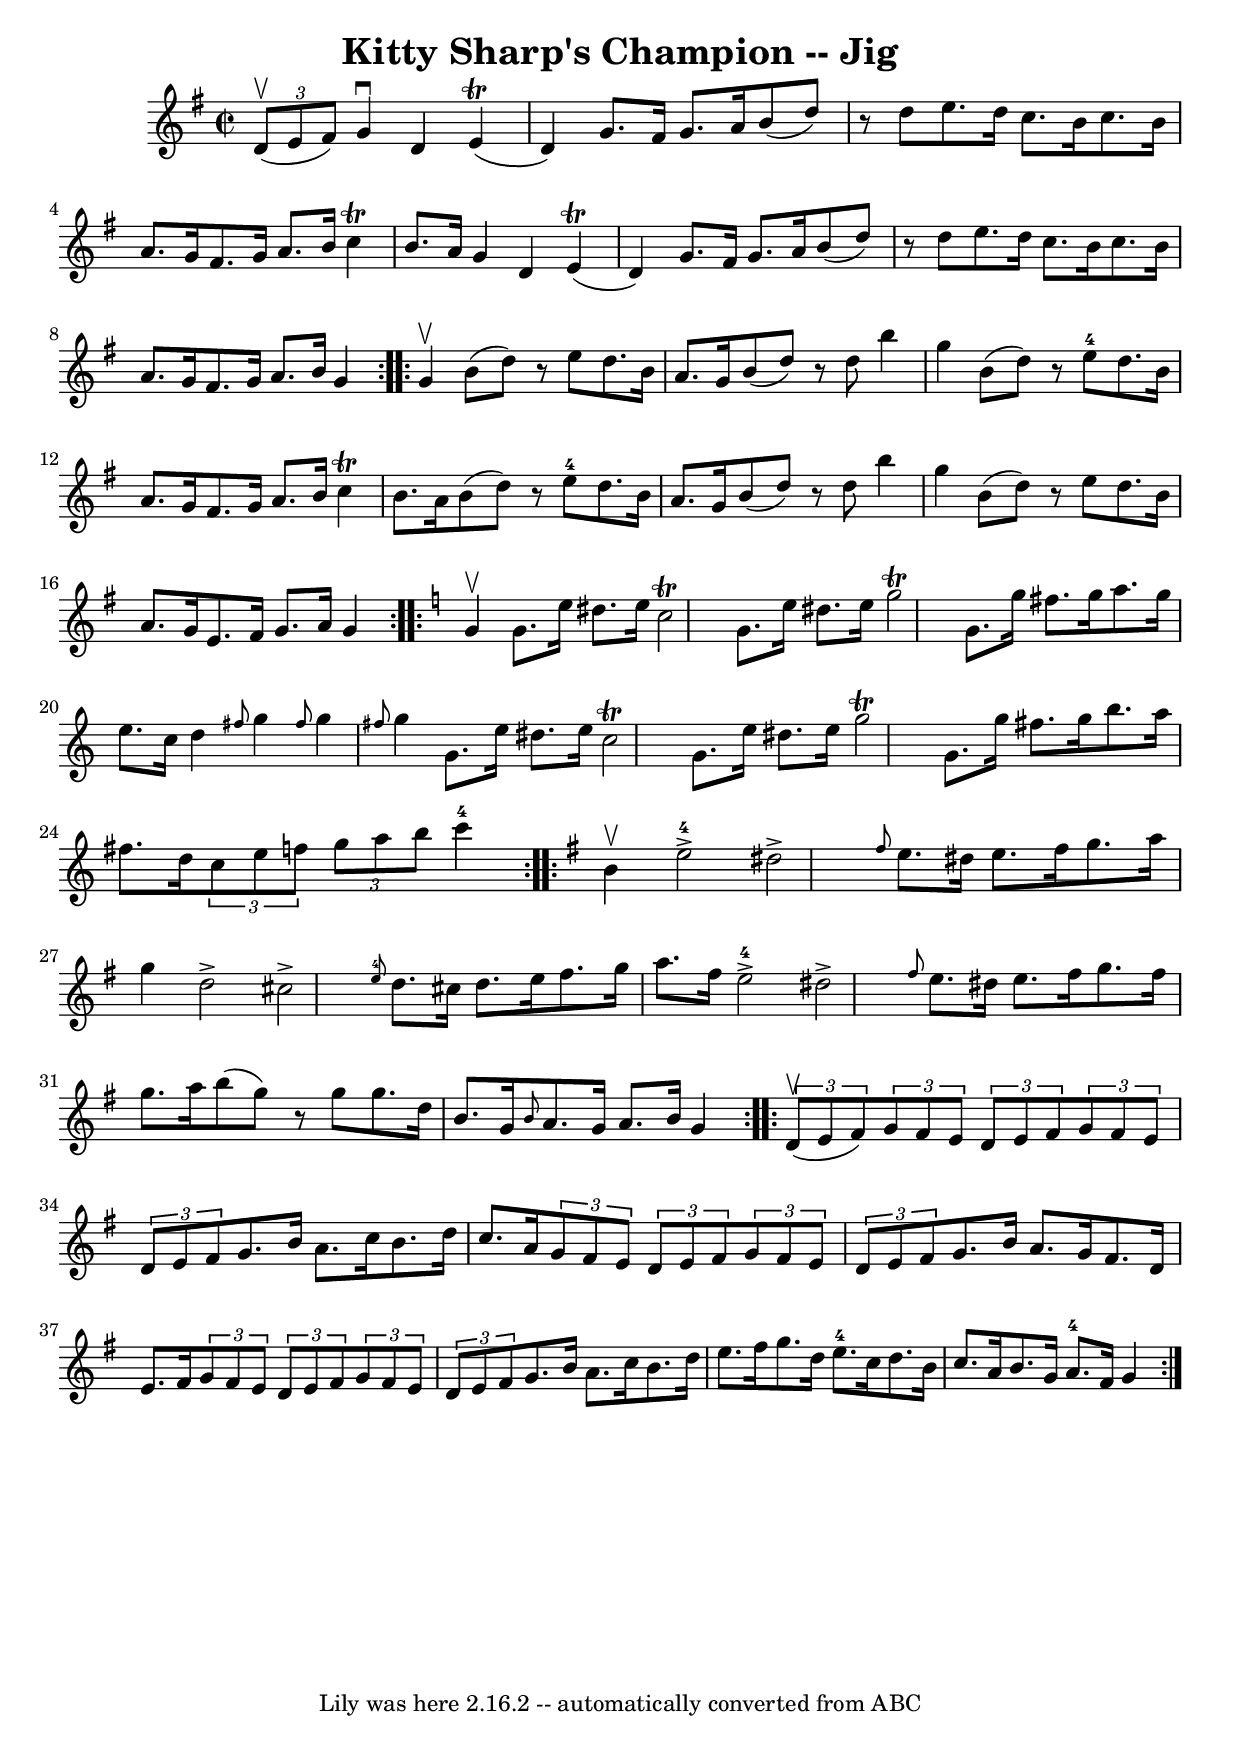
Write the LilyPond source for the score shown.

\version "2.16.2"
\include "Mammoth.ily"
\header {
  %% book = "Ryan's Mammoth Collection"
  crossRefNumber = "1"
  footnotes = "\\\\117 662"
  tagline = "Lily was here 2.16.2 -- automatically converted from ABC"
  title = "Kitty Sharp's Champion -- Jig"

}
voicedefault =  {



  \repeat volta 2 {

    \override Staff.TimeSignature #'style = #'C
    \time 2/2 
    \key g \major
    \times 2/3 { d'8^\upbow(e'8 fis'8) 
	       }  |
    g'4^\downbow d'4 e'4 (^\trill d'4)   |
    g'8.  
    fis'16 g'8. a'16 b'8 (d''8)   r8 d''8    |
    e''8.    
    d''16 c''8. b'16 c''8. b'16 a'8. g'16    |
    fis'8.    
    g'16 a'8. b'16 c''4^\trill b'8. a'16    |
    g'4 d'4  
    e'4^\trill(d'4)   |
    g'8. fis'16 g'8. a'16 b'8 (
    d''8)   r8 d''8    |
    e''8. d''16 c''8. b'16 c''8.    
    b'16 a'8. g'16    |
    fis'8. g'16 a'8. b'16 g'4    
  }   
  
  \repeat volta 2 {
    g'4^\upbow |
    b'8 (d''8)   r8 e''8    
    d''8. b'16 a'8. g'16    |
    b'8 (d''8)   r8 d''8 b''4  
    g''4    |
    b'8 (d''8)   r8 e''8-4 d''8. b'16 a'8.  
    g'16    |
    fis'8. g'16 a'8. b'16 c''4^\trill b'8.    
    a'16    |
    b'8 (d''8)   r8 e''8-4 d''8. b'16 a'8.  
    g'16    |
    b'8 (d''8)   r8 d''8 b''4 g''4    |
    
    b'8 (d''8)   r8 e''8 d''8. b'16 a'8. g'16    |
    e'8.  
    fis'16 g'8. a'16 g'4    
  }   
  \key c \major
  
  \repeat volta 2 {
    g'4^\upbow |
    g'8. e''16 dis''8. e''16 c''2^\trill    |
    g'8. e''16 dis''8. e''16 g''2^\trill   |
    g'8.  
    g''16 fis''8. g''16 a''8. g''16 e''8. c''16    |
    
    d''4  \grace { fis''8  
		 } g''4  \grace { fis''8  
				} g''4  \grace {    
				  fis''8  
				} g''4    |
    g'8. e''16 dis''8. e''16 c''2^\trill   |
    g'8. e''16 dis''8. e''16 g''2^\trill    |
    g'8. g''16 fis''8. g''16 b''8. a''16 fis''8.    
    d''16    |
    \times 2/3 { c''8 e''8 f''8  
	       }   \times 2/3 {   
		 g''8 a''8 b''8  
	       } c'''4-4   
  }   
  \key g \major
  
  \repeat volta 2 {
    
    b'4^\upbow |
    e''2-4^\accent dis''2^\accent   |
    
    \grace { fis''8  
	   } e''8. dis''16 e''8. fis''16 g''8. a''16  
    g''4    |
    d''2^\accent cis''2^\accent   |
    \grace {    
      e''8-4 
    } d''8. cis''16 d''8. e''16 fis''8. g''16 a''8.   
    fis''16    |
    e''2-4^\accent dis''2^\accent   |
    
    \grace { fis''8  
	   } e''8. dis''16 e''8. fis''16 g''8.    
    fis''16 g''8. a''16    |
    b''8 (g''8)   r8 g''8 g''8.    
    d''16 b'8. g'16    |
    \grace { b'8  
	   } a'8. g'16 a'8.    
    b'16 g'4    
  }     
  \repeat volta 2 {
    \times 2/3 { d'8^\upbow(e'8    
		 fis'8) 
	       } |
    \times 2/3 { g'8 fis'8 e'8  
	       } \times 2/3 {   
		 d'8 e'8 fis'8  
	       }   \times 2/3 { g'8 fis'8 e'8  
			      } \times 2/3 {   
				d'8 e'8 fis'8  
			      }   |
    g'8. b'16 a'8. c''16 b'8.    
    d''16 c''8. a'16    |
    \times 2/3 { g'8 fis'8 e'8  
	       } 
    \times 2/3 { d'8 e'8 fis'8  
	       }   \times 2/3 { g'8 fis'8 e'8  
			      } 
    \times 2/3 { d'8 e'8 fis'8  
	       }   |
    g'8. b'16 a'8.    
    g'16 fis'8. d'16 e'8. fis'16    |
    \times 2/3 { g'8    
		 fis'8 e'8  
	       } \times 2/3 { d'8 e'8 fis'8  
			    }   \times 2/3 { g'8    
					     fis'8 e'8  
					   } \times 2/3 { d'8 e'8 fis'8  
							}   |
    g'8. b'16 
    a'8. c''16 b'8. d''16 e''8. fis''16    |
    g''8.    
    d''16 e''8.-4 c''16 d''8. b'16 c''8. a'16    |
    
    b'8. g'16 a'8.-4 fis'16 g'4    
  }   

}

\score{
  <<

    \context Staff="default"
    {
      \voicedefault 
      
    }

  >>
  \layout {
    
  }
  \midi {
  }

}
